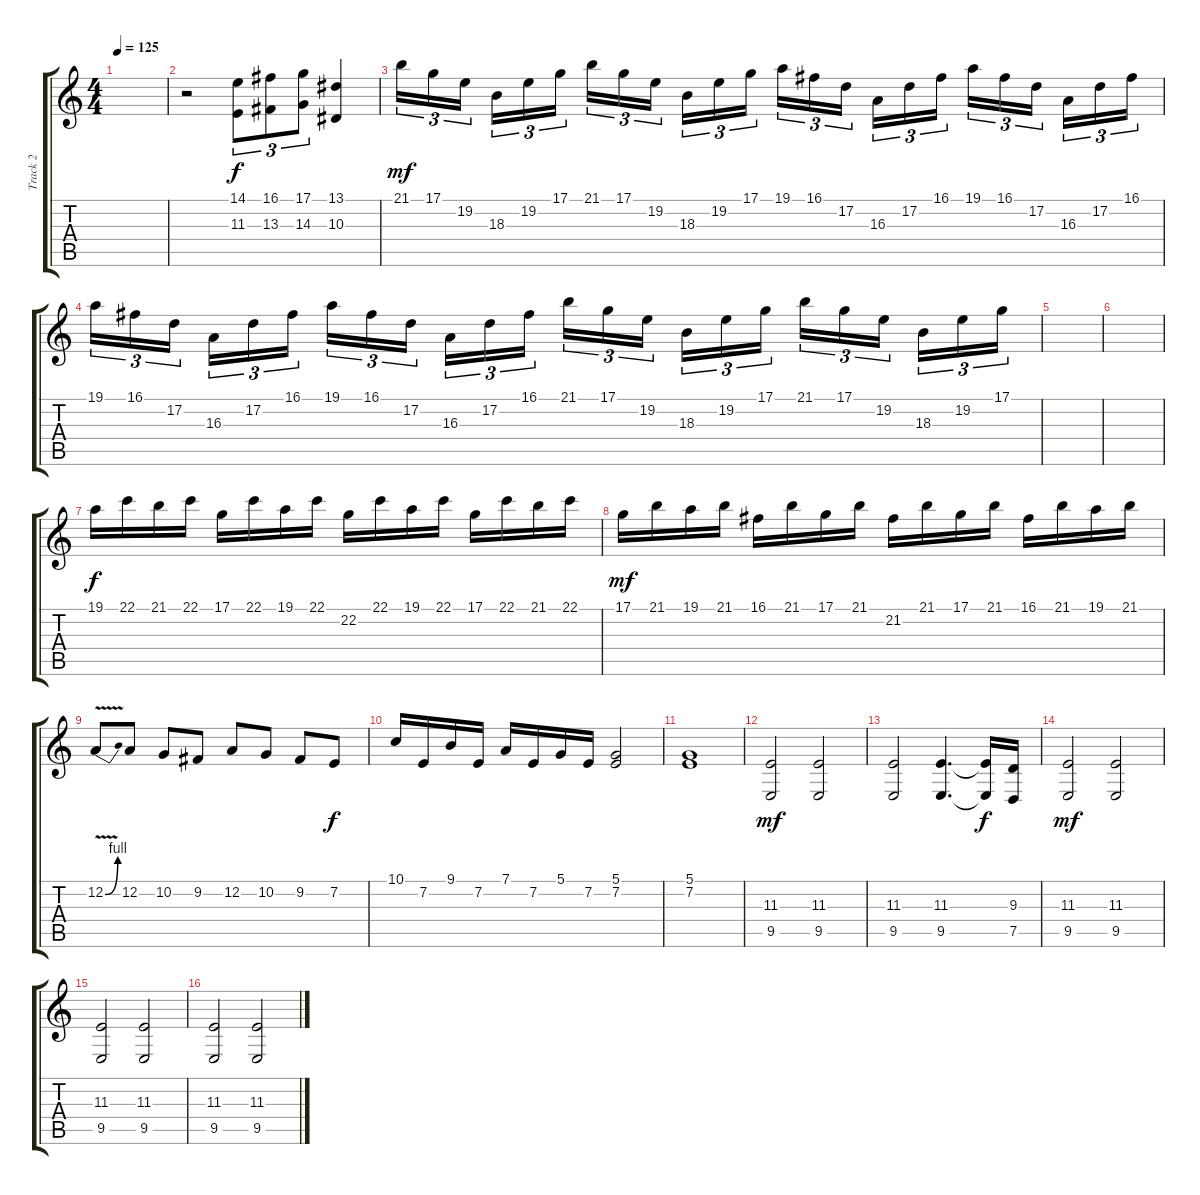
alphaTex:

\track ("Track 2" "Track 2") {instrument harpsichord}
\staff {score tabs}
\tuning (D4 A3 F3 C3 G2 D2) {hide}
\ts (4 4)
\tempo 125
\clef g2
\ks c
|
r.2 (14.1 11.3).8{tu (3 2)} (16.1 13.3).8{tu (3 2)} (17.1 14.3).8{tu (3 2)} (13.1 10.3).4 |
21.1.16{tu (3 2) dy mf} 17.1.16{tu (3 2)} 19.2.16{tu (3 2)} 18.3.16{tu (3 2)} 19.2.16{tu (3 2)} 17.1.16{tu (3 2)} 21.1.16{tu (3 2)} 17.1.16{tu (3 2)} 19.2.16{tu (3 2)} 18.3.16{tu (3 2)} 19.2.16{tu (3 2)} 17.1.16{tu (3 2)} 19.1.16{tu (3 2)} 16.1.16{tu (3 2)} 17.2.16{tu (3 2)} 16.3.16{tu (3 2)} 17.2.16{tu (3 2)} 16.1.16{tu (3 2)} 19.1.16{tu (3 2)} 16.1.16{tu (3 2)} 17.2.16{tu (3 2)} 16.3.16{tu (3 2)} 17.2.16{tu (3 2)} 16.1.16{tu (3 2)} |
19.1.16{tu (3 2)} 16.1.16{tu (3 2)} 17.2.16{tu (3 2)} 16.3.16{tu (3 2)} 17.2.16{tu (3 2)} 16.1.16{tu (3 2)} 19.1.16{tu (3 2)} 16.1.16{tu (3 2)} 17.2.16{tu (3 2)} 16.3.16{tu (3 2)} 17.2.16{tu (3 2)} 16.1.16{tu (3 2)} 21.1.16{tu (3 2)} 17.1.16{tu (3 2)} 19.2.16{tu (3 2)} 18.3.16{tu (3 2)} 19.2.16{tu (3 2)} 17.1.16{tu (3 2)} 21.1.16{tu (3 2)} 17.1.16{tu (3 2)} 19.2.16{tu (3 2)} 18.3.16{tu (3 2)} 19.2.16{tu (3 2)} 17.1.16{tu (3 2)} |
|
|
19.1.16{dy f} 22.1.16 21.1.16 22.1.16 17.1.16 22.1.16 19.1.16 22.1.16 22.2.16 22.1.16 19.1.16 22.1.16 17.1.16 22.1.16 21.1.16 22.1.16 |
17.1.16{dy mf} 21.1.16 19.1.16 21.1.16 16.1.16 21.1.16 17.1.16 21.1.16 21.2.16 21.1.16 17.1.16 21.1.16 16.1.16 21.1.16 19.1.16 21.1.16 |
12.2{be (bend 0 0 60 4) v}.8{instrument distortionguitar} 12.2.8 10.2.8 9.2.8 12.2.8 10.2.8 9.2.8 7.2.8{dy f} |
10.1.16 7.2.16 9.1.16 7.2.16 7.1.16 7.2.16 5.1.16 7.2.16 (5.1 7.2).2 |
(5.1 7.2).1 |
(11.3 9.5).2{dy mf} (11.3 9.5).2 |
(11.3 9.5).2 (11.3 9.5).4{d} (11.3{t} 9.5{t}).16{dy f} (9.3 7.5).16 |
(11.3 9.5).2{dy mf} (11.3 9.5).2 |
(11.3 9.5).2 (11.3 9.5).2 |
(11.3 9.5).2 (11.3 9.5).2
